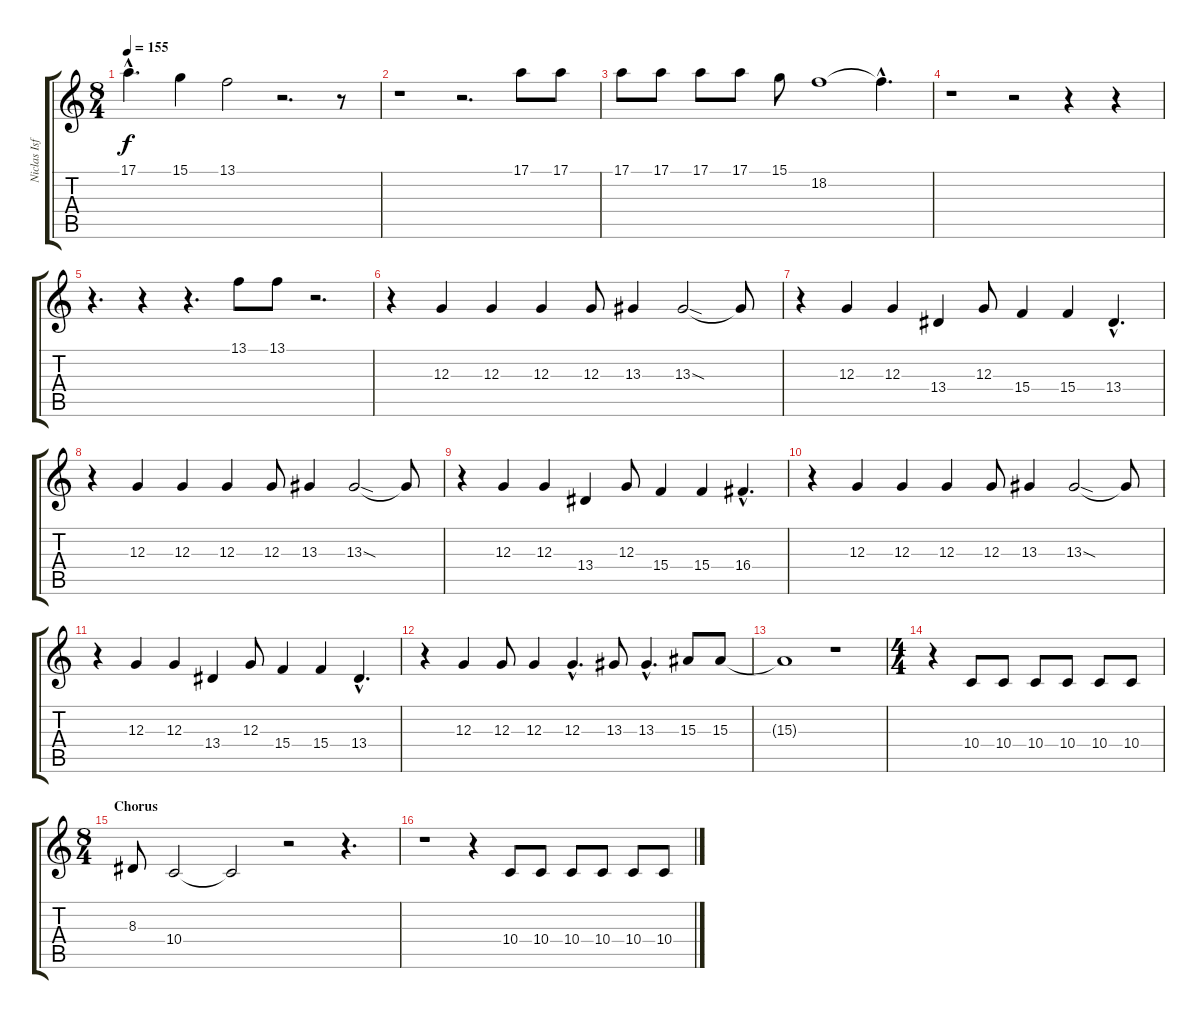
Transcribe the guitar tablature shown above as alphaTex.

\track ("Niclas Isfeldt - Vocals" "Niclas Isf") {instrument cello}
\staff {score tabs}
\tuning (E4 B3 G3 D3 A2 E2) {hide}
\ts (8 4)
\tempo 155
\clef g2
\ks c
17.1{hac}.4{d dy f} 15.1.4 13.1.2 r.2{d} r.8 |
r.1 r.2{d} 17.1.8 17.1.8 |
17.1.8 17.1.8 17.1.8 17.1.8 15.1.8 18.2.1 18.2{hac t}.4{d} |
r.1 r.2 r.4 r.4 |
r.4{d} r.4 r.4{d} 13.1.8 13.1.8 r.2{d} |
r.4 12.3.4 12.3.4 12.3.4 12.3.8 13.3.4 13.3{sod}.2 13.3{t}.8 |
r.4 12.3.4 12.3.4 13.4.4 12.3.8 15.4.4 15.4.4 13.4{hac}.4{d} |
r.4 12.3.4 12.3.4 12.3.4 12.3.8 13.3.4 13.3{sod}.2 13.3{t}.8 |
r.4 12.3.4 12.3.4 13.4.4 12.3.8 15.4.4 15.4.4 16.4{hac}.4{d} |
r.4 12.3.4 12.3.4 12.3.4 12.3.8 13.3.4 13.3{sod}.2 13.3{t}.8 |
r.4 12.3.4 12.3.4 13.4.4 12.3.8 15.4.4 15.4.4 13.4{hac}.4{d} |
r.4 12.3.4 12.3.8 12.3.4 12.3{hac}.4{d} 13.3.8 13.3{hac}.4{d} 15.3.8 15.3.8 |
15.3{t}.1 r.1 |
\ts (4 4)
r.4 10.4.8 10.4.8 10.4.8 10.4.8 10.4.8 10.4.8 |
\ts (8 4)
\section ("" "Chorus")
8.3.8 10.4.2 10.4{t}.2 r.2 r.4{d} |
r.1 r.4 10.4.8 10.4.8 10.4.8 10.4.8 10.4.8 10.4.8
